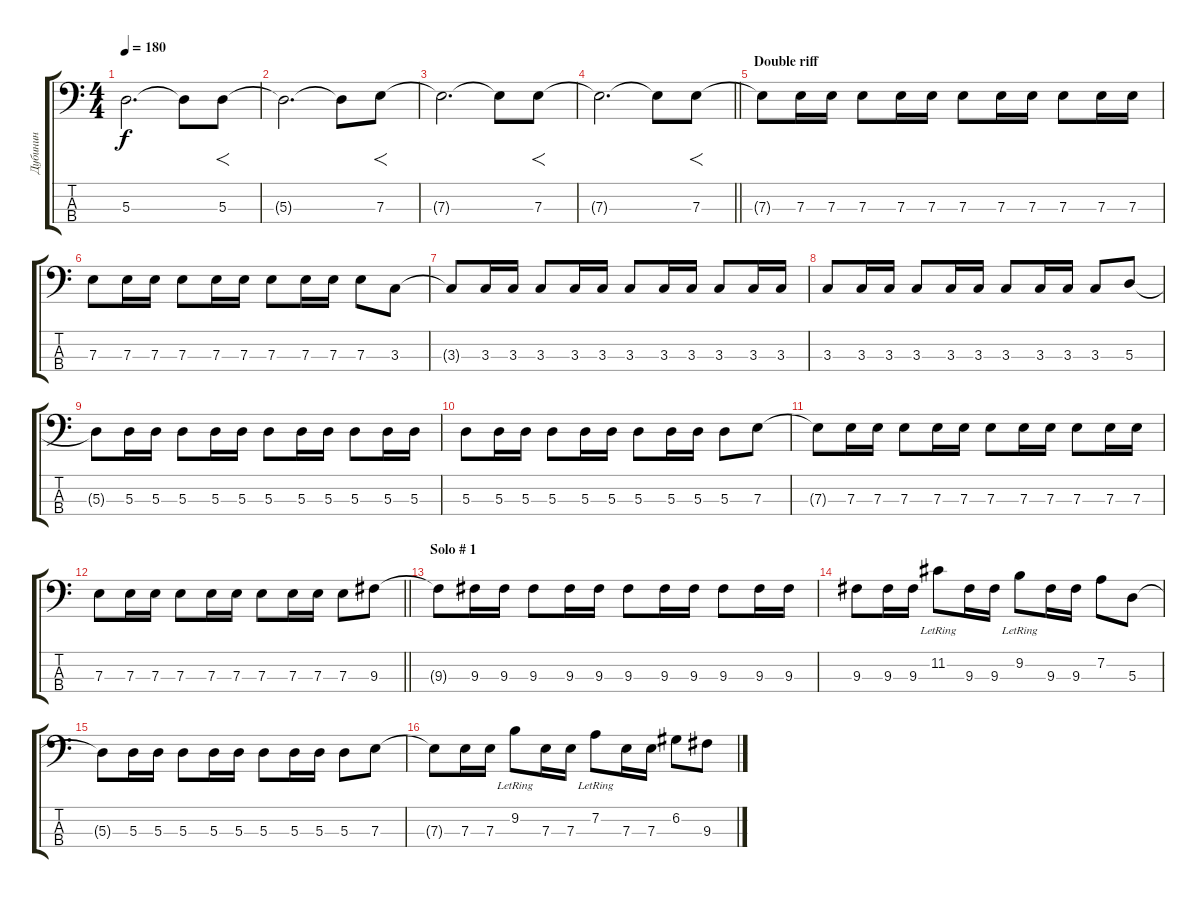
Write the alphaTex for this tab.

\track ("Дубинин" "Дубинин") {instrument electricbassfinger}
\staff {score tabs}
\tuning (G2 D2 A1 E1) {hide}
\ts (4 4)
\tempo 180
\clef f4
\ks c
5.3{t}.2{d dy f} 5.3{t}.8 5.3.8{f} |
5.3{t}.2{d} 5.3{t}.8 7.3.8{f} |
7.3{t}.2{d} 7.3{t}.8 7.3.8{f} |
\barLineRight lightlight
7.3{t}.2{d} 7.3{t}.8 7.3.8{f} |
\section ("" "Double riff")
7.3{t}.8 7.3.16 7.3.16 7.3.8 7.3.16 7.3.16 7.3.8 7.3.16 7.3.16 7.3.8 7.3.16 7.3.16 |
7.3.8 7.3.16 7.3.16 7.3.8 7.3.16 7.3.16 7.3.8 7.3.16 7.3.16 7.3.8 3.3.8 |
3.3{t}.8 3.3.16 3.3.16 3.3.8 3.3.16 3.3.16 3.3.8 3.3.16 3.3.16 3.3.8 3.3.16 3.3.16 |
3.3.8 3.3.16 3.3.16 3.3.8 3.3.16 3.3.16 3.3.8 3.3.16 3.3.16 3.3.8 5.3.8 |
5.3{t}.8 5.3.16 5.3.16 5.3.8 5.3.16 5.3.16 5.3.8 5.3.16 5.3.16 5.3.8 5.3.16 5.3.16 |
5.3.8 5.3.16 5.3.16 5.3.8 5.3.16 5.3.16 5.3.8 5.3.16 5.3.16 5.3.8 7.3.8 |
7.3{t}.8 7.3.16 7.3.16 7.3.8 7.3.16 7.3.16 7.3.8 7.3.16 7.3.16 7.3.8 7.3.16 7.3.16 |
\barLineRight lightlight
7.3.8 7.3.16 7.3.16 7.3.8 7.3.16 7.3.16 7.3.8 7.3.16 7.3.16 7.3.8 9.3.8 |
\section ("" "Solo # 1")
9.3{t}.8 9.3.16 9.3.16 9.3.8 9.3.16 9.3.16 9.3.8 9.3.16 9.3.16 9.3.8 9.3.16 9.3.16 |
9.3.8 9.3.16 9.3.16 11.2{lr}.8 9.3.16 9.3.16 9.2{lr}.8 9.3.16 9.3.16 7.2.8 5.3.8 |
5.3{t}.8 5.3.16 5.3.16 5.3.8 5.3.16 5.3.16 5.3.8 5.3.16 5.3.16 5.3.8 7.3.8 |
7.3{t}.8 7.3.16 7.3.16 9.2{lr}.8 7.3.16 7.3.16 7.2{lr}.8 7.3.16 7.3.16 6.2.8 9.3.8
